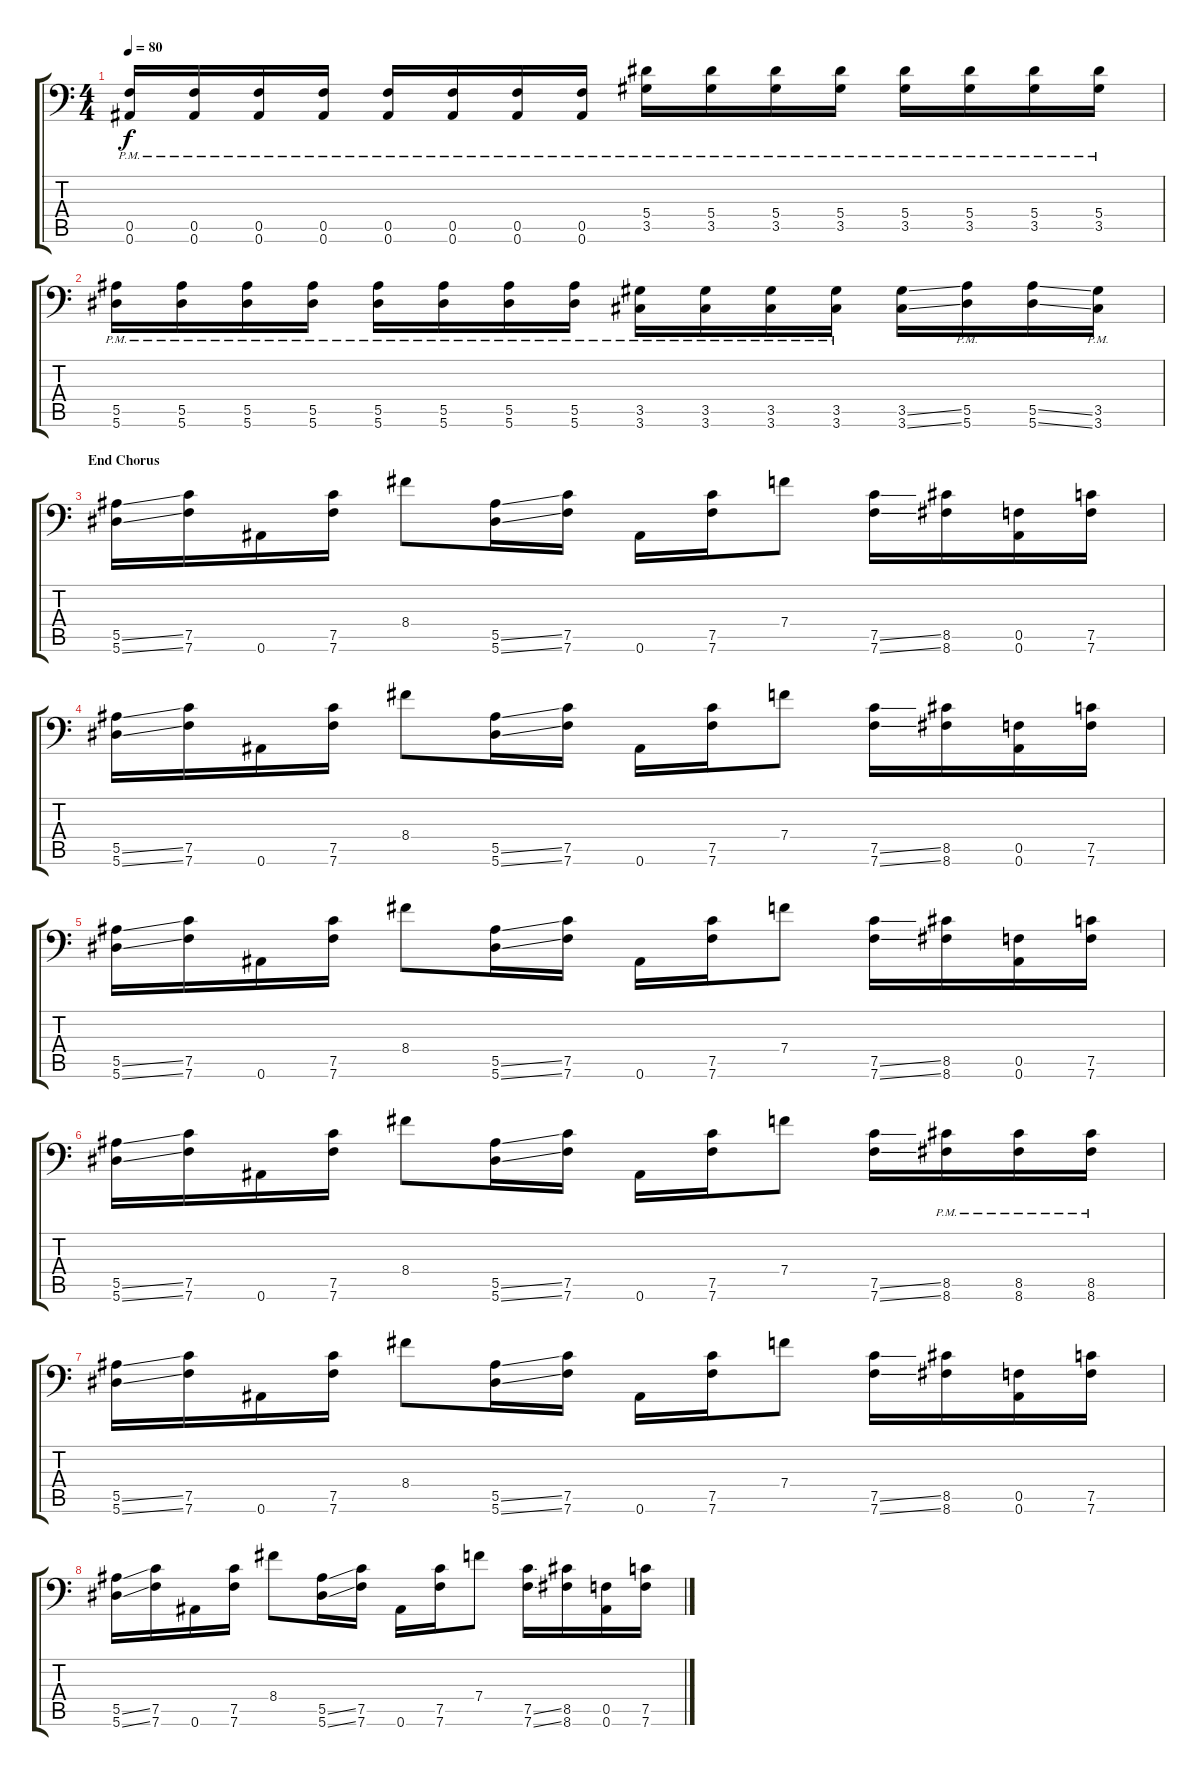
\track (" " " ") {instrument distortionguitar}
\staff {score tabs}
\tuning (C4 G3 Eb3 Bb2 F2 Bb1) {hide}
\ts (4 4)
\tempo 80
\clef f4
\ks c
(0.5{pm} 0.6{pm}).16{dy f} (0.5{pm} 0.6{pm}).16 (0.5{pm} 0.6{pm}).16 (0.5{pm} 0.6{pm}).16 (0.5{pm} 0.6{pm}).16 (0.5{pm} 0.6{pm}).16 (0.5{pm} 0.6{pm}).16 (0.5{pm} 0.6{pm}).16 (5.4{pm} 3.5{pm}).16 (5.4{pm} 3.5{pm}).16 (5.4{pm} 3.5{pm}).16 (5.4{pm} 3.5{pm}).16 (5.4{pm} 3.5{pm}).16 (5.4{pm} 3.5{pm}).16 (5.4{pm} 3.5{pm}).16 (5.4{pm} 3.5{pm}).16 |
(5.5{pm} 5.6{pm}).16 (5.5{pm} 5.6{pm}).16 (5.5{pm} 5.6{pm}).16 (5.5{pm} 5.6{pm}).16 (5.5{pm} 5.6{pm}).16 (5.5{pm} 5.6{pm}).16 (5.5{pm} 5.6{pm}).16 (5.5{pm} 5.6{pm}).16 (3.5{pm} 3.6{pm}).16 (3.5{pm} 3.6{pm}).16 (3.5{pm} 3.6{pm}).16 (3.5{pm} 3.6{pm}).16 (3.5{ss} 3.6{ss}).16 (5.5{pm} 5.6{pm}).16 (5.5{ss} 5.6{ss}).16 (3.5{pm} 3.6{pm}).16 |
\section ("" "End Chorus")
(5.5{ss} 5.6{ss}).16 (7.5 7.6).16 0.6.16 (7.5 7.6).16 8.4.8 (5.5{ss} 5.6{ss}).16 (7.5 7.6).16 0.6.16 (7.5 7.6).16 7.4.8 (7.5{ss} 7.6{ss}).16 (8.5 8.6).16 (0.5 0.6).16 (7.5 7.6).16 |
(5.5{ss} 5.6{ss}).16 (7.5 7.6).16 0.6.16 (7.5 7.6).16 8.4.8 (5.5{ss} 5.6{ss}).16 (7.5 7.6).16 0.6.16 (7.5 7.6).16 7.4.8 (7.5{ss} 7.6{ss}).16 (8.5 8.6).16 (0.5 0.6).16 (7.5 7.6).16 |
(5.5{ss} 5.6{ss}).16 (7.5 7.6).16 0.6.16 (7.5 7.6).16 8.4.8 (5.5{ss} 5.6{ss}).16 (7.5 7.6).16 0.6.16 (7.5 7.6).16 7.4.8 (7.5{ss} 7.6{ss}).16 (8.5 8.6).16 (0.5 0.6).16 (7.5 7.6).16 |
(5.5{ss} 5.6{ss}).16 (7.5 7.6).16 0.6.16 (7.5 7.6).16 8.4.8 (5.5{ss} 5.6{ss}).16 (7.5 7.6).16 0.6.16 (7.5 7.6).16 7.4.8 (7.5{ss} 7.6{ss}).16 (8.5{pm} 8.6{pm}).16 (8.5{pm} 8.6{pm}).16 (8.5{pm} 8.6{pm}).16 |
(5.5{ss} 5.6{ss}).16 (7.5 7.6).16 0.6.16 (7.5 7.6).16 8.4.8 (5.5{ss} 5.6{ss}).16 (7.5 7.6).16 0.6.16 (7.5 7.6).16 7.4.8 (7.5{ss} 7.6{ss}).16 (8.5 8.6).16 (0.5 0.6).16 (7.5 7.6).16 |
(5.5{ss} 5.6{ss}).16 (7.5 7.6).16 0.6.16 (7.5 7.6).16 8.4.8 (5.5{ss} 5.6{ss}).16 (7.5 7.6).16 0.6.16 (7.5 7.6).16 7.4.8 (7.5{ss} 7.6{ss}).16 (8.5 8.6).16 (0.5 0.6).16 (7.5 7.6).16
